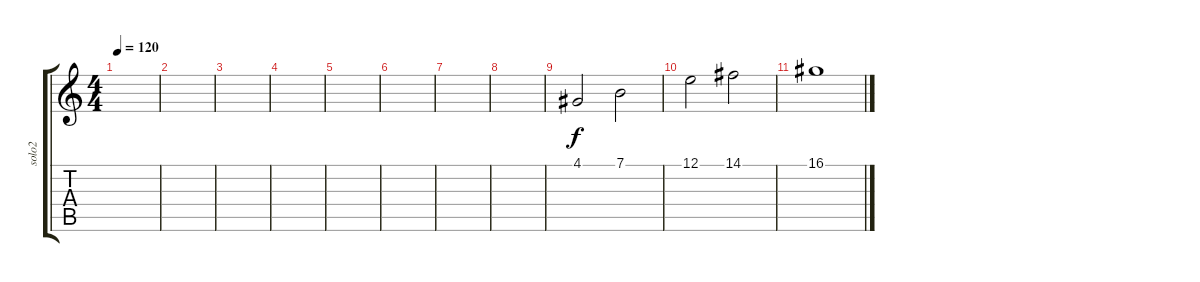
\track ("solo2" "solo2") {instrument frenchhorn}
\staff {score tabs}
\tuning (E4 B3 G3 D3 A2 E2) {hide}
\ts (4 4)
\tempo 120
\clef g2
\ks c
|
|
|
|
|
|
|
|
4.1.2 7.1.2 |
12.1.2 14.1.2 |
16.1.1
